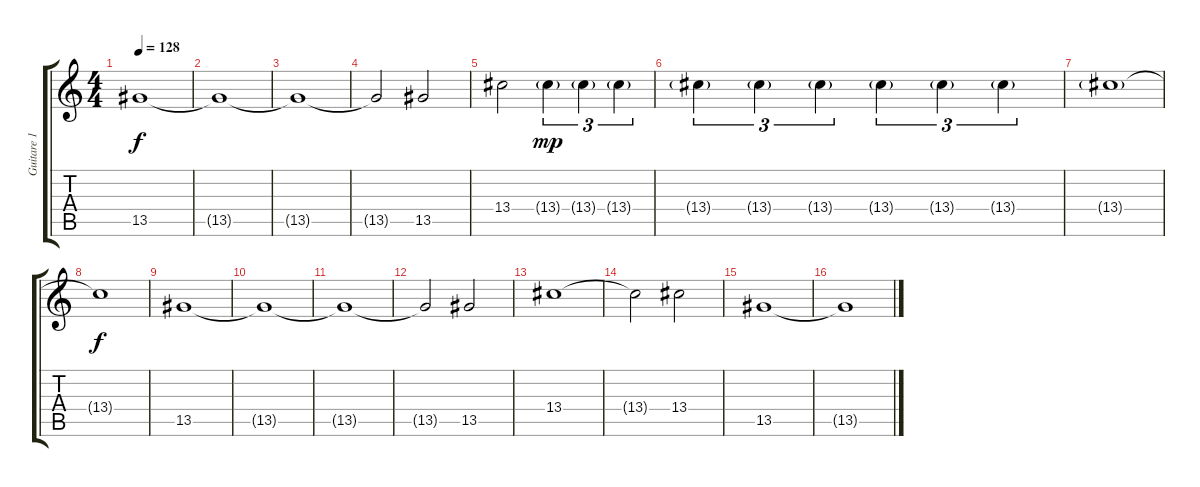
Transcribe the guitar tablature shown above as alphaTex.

\track ("Guitare 1" "Guitare 1") {instrument electricguitarjazz}
\staff {score tabs}
\tuning (D4 A3 F3 C3 G2 D2) {hide}
\ts (4 4)
\tempo 128
\clef g2
\ks c
13.5.1{dy f} |
13.5{t}.1 |
13.5{t}.1 |
13.5{t}.2 13.5.2 |
13.4.2 13.4{g}.4{tu (3 2) dy mp} 13.4{g}.4{tu (3 2)} 13.4{g}.4{tu (3 2)} |
13.4{g}.4{tu (3 2)} 13.4{g}.4{tu (3 2)} 13.4{g}.4{tu (3 2)} 13.4{g}.4{tu (3 2)} 13.4{g}.4{tu (3 2)} 13.4{g}.4{tu (3 2)} |
13.4{g}.1 |
13.4{t}.1{dy f} |
13.5.1 |
13.5{t}.1 |
13.5{t}.1 |
13.5{t}.2 13.5.2 |
13.4.1 |
13.4{t}.2 13.4.2 |
13.5.1 |
13.5{t}.1
